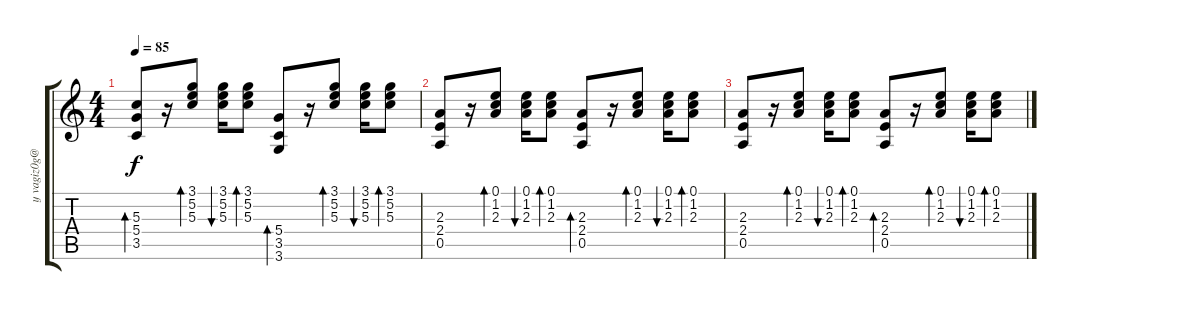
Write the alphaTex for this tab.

\track ("у" "у vagiz0g@") {instrument acousticguitarnylon}
\staff {score tabs}
\tuning (E4 B3 G3 D3 A2 E2) {hide}
\ts (4 4)
\tempo 85
\clef g2
\ks c
(5.3 5.4 3.5).8{bd 60 dy f} r.16 (3.1 5.2 5.3).8{bd 60} (3.1 5.2 5.3).16{bu 480} (3.1 5.2 5.3).8{bd 30} (5.4 3.5 3.6).8{bd 60} r.16 (3.1 5.2 5.3).8{bd 60} (3.1 5.2 5.3).16{bu 480} (3.1 5.2 5.3).8{bd 30} |
(2.3 2.4 0.5).8 r.16 (0.1 1.2 2.3).8{bd 60} (0.1 1.2 2.3).16{bu 480} (0.1 1.2 2.3).8{bd 30} (2.3 2.4 0.5).8{bd 60} r.16 (0.1 1.2 2.3).8{bd 60} (0.1 1.2 2.3).16{bu 480} (0.1 1.2 2.3).8{bd 30} |
(2.3 2.4 0.5).8 r.16 (0.1 1.2 2.3).8{bd 60} (0.1 1.2 2.3).16{bu 480} (0.1 1.2 2.3).8{bd 30} (2.3 2.4 0.5).8{bd 60} r.16 (0.1 1.2 2.3).8{bd 60} (0.1 1.2 2.3).16{bu 480} (0.1 1.2 2.3).8{bd 30}
